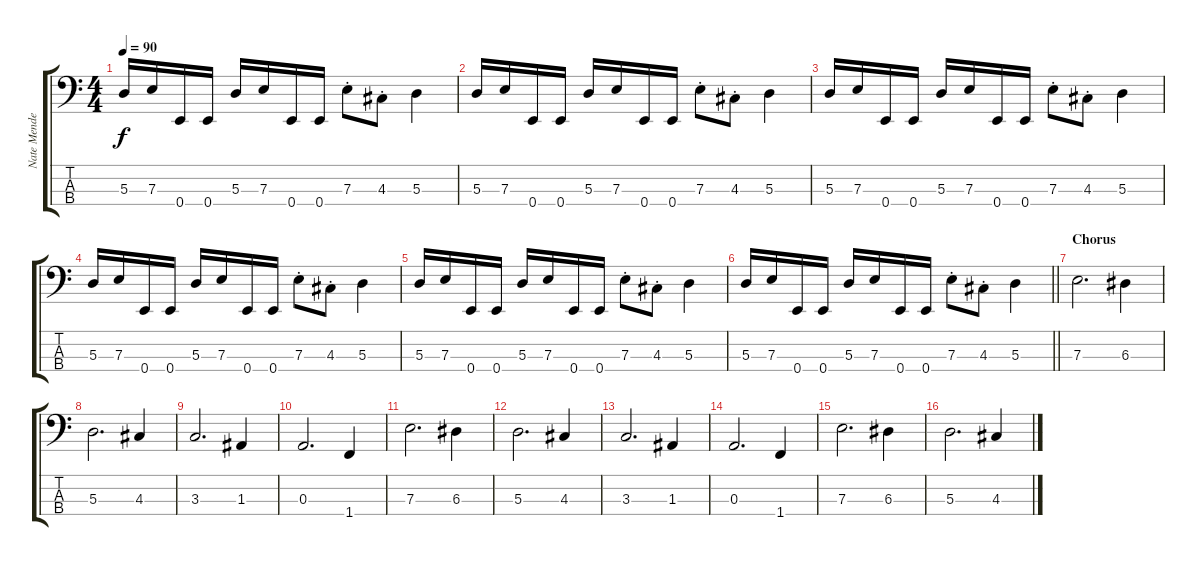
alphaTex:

\track ("Nate Mendel" "Nate Mende") {instrument electricbasspick}
\staff {score tabs}
\tuning (G2 D2 A1 E1) {hide}
\ts (4 4)
\tempo 90
\clef f4
\ks c
5.3.16{dy f} 7.3.16 0.4.16 0.4.16 5.3.16 7.3.16 0.4.16 0.4.16 7.3{st}.8 4.3{st}.8 5.3.4 |
5.3.16 7.3.16 0.4.16 0.4.16 5.3.16 7.3.16 0.4.16 0.4.16 7.3{st}.8 4.3{st}.8 5.3.4 |
5.3.16 7.3.16 0.4.16 0.4.16 5.3.16 7.3.16 0.4.16 0.4.16 7.3{st}.8 4.3{st}.8 5.3.4 |
5.3.16 7.3.16 0.4.16 0.4.16 5.3.16 7.3.16 0.4.16 0.4.16 7.3{st}.8 4.3{st}.8 5.3.4 |
5.3.16 7.3.16 0.4.16 0.4.16 5.3.16 7.3.16 0.4.16 0.4.16 7.3{st}.8 4.3{st}.8 5.3.4 |
\barLineRight lightlight
5.3.16 7.3.16 0.4.16 0.4.16 5.3.16 7.3.16 0.4.16 0.4.16 7.3{st}.8 4.3{st}.8 5.3.4 |
\section ("" "Chorus")
7.3.2{d} 6.3.4 |
5.3.2{d} 4.3.4 |
3.3.2{d} 1.3.4 |
0.3.2{d} 1.4.4 |
7.3.2{d} 6.3.4 |
5.3.2{d} 4.3.4 |
3.3.2{d} 1.3.4 |
0.3.2{d} 1.4.4 |
7.3.2{d} 6.3.4 |
5.3.2{d} 4.3.4
